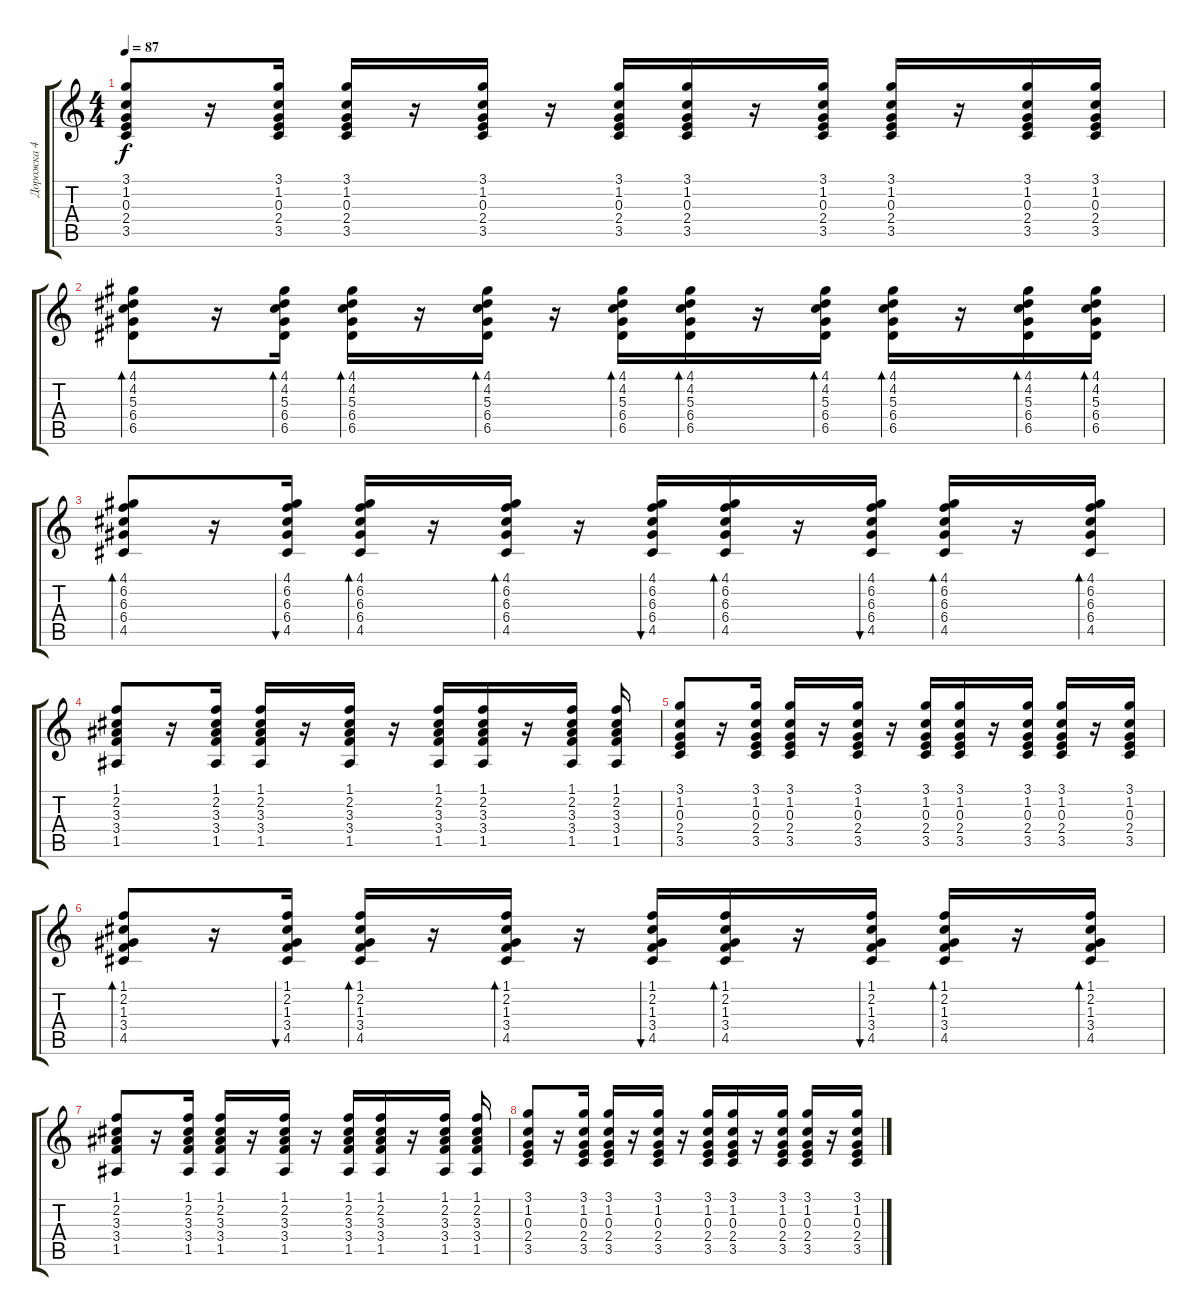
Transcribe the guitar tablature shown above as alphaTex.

\track ("Дорожка 4" "Дорожка 4") {instrument acousticguitarsteel}
\staff {score tabs}
\tuning (E4 B3 G3 D3 A2 E2) {hide}
\ts (4 4)
\tempo 87
\clef g2
\ks c
(3.1 1.2 0.3 2.4 3.5).8{dy f} r.16 (3.1 1.2 0.3 2.4 3.5).16 (3.1 1.2 0.3 2.4 3.5).16 r.16 (3.1 1.2 0.3 2.4 3.5).16 r.16 (3.1 1.2 0.3 2.4 3.5).16 (3.1 1.2 0.3 2.4 3.5).16 r.16 (3.1 1.2 0.3 2.4 3.5).16 (3.1 1.2 0.3 2.4 3.5).16 r.16 (3.1 1.2 0.3 2.4 3.5).16 (3.1 1.2 0.3 2.4 3.5).16 |
(4.1 4.2 5.3 6.4 6.5).8{bd 60} r.16 (4.1 4.2 5.3 6.4 6.5).16{bd 60} (4.1 4.2 5.3 6.4 6.5).16{bd 60} r.16 (4.1 4.2 5.3 6.4 6.5).16{bd 60} r.16 (4.1 4.2 5.3 6.4 6.5).16{bd 60} (4.1 4.2 5.3 6.4 6.5).16{bd 60} r.16 (4.1 4.2 5.3 6.4 6.5).16{bd 60} (4.1 4.2 5.3 6.4 6.5).16{bd 60} r.16 (4.1 4.2 5.3 6.4 6.5).16{bd 60} (4.1 4.2 5.3 6.4 6.5).16{bd 60} |
(4.1 6.2 6.3 6.4 4.5).8{bd 60} r.16 (4.1 6.2 6.3 6.4 4.5).16{bu 120} (4.1 6.2 6.3 6.4 4.5).16{bd 60} r.16 (4.1 6.2 6.3 6.4 4.5).16{bd 60} r.16 (4.1 6.2 6.3 6.4 4.5).16{bu 120} (4.1 6.2 6.3 6.4 4.5).16{bd 60} r.16 (4.1 6.2 6.3 6.4 4.5).16{bu 120} (4.1 6.2 6.3 6.4 4.5).16{bd 60} r.16 (4.1 6.2 6.3 6.4 4.5).16{bd 60} |
(1.1 2.2 3.3 3.4 1.5).8 r.16 (1.1 2.2 3.3 3.4 1.5).16 (1.1 2.2 3.3 3.4 1.5).16 r.16 (1.1 2.2 3.3 3.4 1.5).16 r.16 (1.1 2.2 3.3 3.4 1.5).16 (1.1 2.2 3.3 3.4 1.5).16 r.16 (1.1 2.2 3.3 3.4 1.5).16 (1.1 2.2 3.3 3.4 1.5).16 |
(3.1 1.2 0.3 2.4 3.5).8 r.16 (3.1 1.2 0.3 2.4 3.5).16 (3.1 1.2 0.3 2.4 3.5).16 r.16 (3.1 1.2 0.3 2.4 3.5).16 r.16 (3.1 1.2 0.3 2.4 3.5).16 (3.1 1.2 0.3 2.4 3.5).16 r.16 (3.1 1.2 0.3 2.4 3.5).16 (3.1 1.2 0.3 2.4 3.5).16 r.16 (3.1 1.2 0.3 2.4 3.5).16 |
(1.1 2.2 1.3 3.4 4.5).8{bd 60} r.16 (1.1 2.2 1.3 3.4 4.5).16{bu 120} (1.1 2.2 1.3 3.4 4.5).16{bd 60} r.16 (1.1 2.2 1.3 3.4 4.5).16{bd 60} r.16 (1.1 2.2 1.3 3.4 4.5).16{bu 120} (1.1 2.2 1.3 3.4 4.5).16{bd 60} r.16 (1.1 2.2 1.3 3.4 4.5).16{bu 120} (1.1 2.2 1.3 3.4 4.5).16{bd 60} r.16 (1.1 2.2 1.3 3.4 4.5).16{bd 60} |
(1.1 2.2 3.3 3.4 1.5).8 r.16 (1.1 2.2 3.3 3.4 1.5).16 (1.1 2.2 3.3 3.4 1.5).16 r.16 (1.1 2.2 3.3 3.4 1.5).16 r.16 (1.1 2.2 3.3 3.4 1.5).16 (1.1 2.2 3.3 3.4 1.5).16 r.16 (1.1 2.2 3.3 3.4 1.5).16 (1.1 2.2 3.3 3.4 1.5).16 |
(3.1 1.2 0.3 2.4 3.5).8 r.16 (3.1 1.2 0.3 2.4 3.5).16 (3.1 1.2 0.3 2.4 3.5).16 r.16 (3.1 1.2 0.3 2.4 3.5).16 r.16 (3.1 1.2 0.3 2.4 3.5).16 (3.1 1.2 0.3 2.4 3.5).16 r.16 (3.1 1.2 0.3 2.4 3.5).16 (3.1 1.2 0.3 2.4 3.5).16 r.16 (3.1 1.2 0.3 2.4 3.5).16
